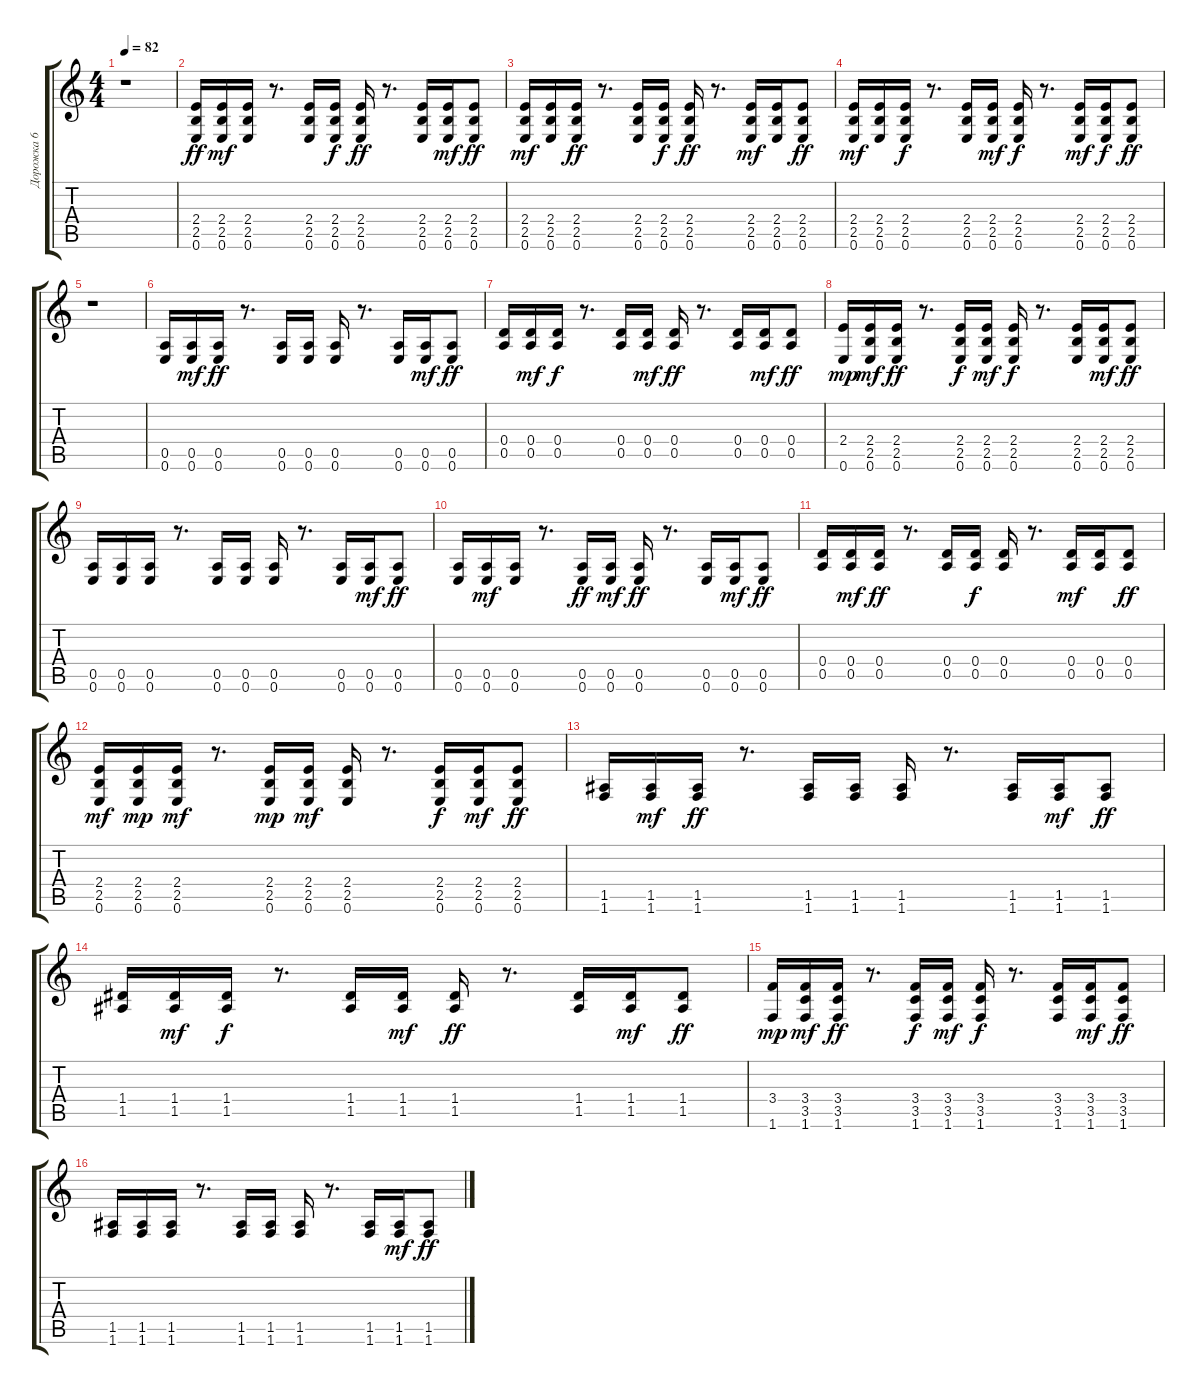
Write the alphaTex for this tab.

\track ("Дорожка 6" "Дорожка 6") {instrument overdrivenguitar}
\staff {score tabs}
\tuning (E4 B3 G3 D3 A2 E2) {hide}
\ts (4 4)
\tempo 82
\clef g2
\ks c
r.1{dy f} |
(2.4 2.5 0.6).16{dy ff} (2.4 2.5 0.6).16{dy mf} (2.4 2.5 0.6).16 r.8{d} (2.4 2.5 0.6).16 (2.4 2.5 0.6).16{dy f} (2.4 2.5 0.6).16{dy ff} r.8{d} (2.4 2.5 0.6).16 (2.4 2.5 0.6).16{dy mf} (2.4 2.5 0.6).8{dy ff} |
(2.4 2.5 0.6).16{dy mf} (2.4 2.5 0.6).16 (2.4 2.5 0.6).16{dy ff} r.8{d} (2.4 2.5 0.6).16 (2.4 2.5 0.6).16{dy f} (2.4 2.5 0.6).16{dy ff} r.8{d} (2.4 2.5 0.6).16{dy mf} (2.4 2.5 0.6).16 (2.4 2.5 0.6).8{dy ff} |
(2.4 2.5 0.6).16{dy mf} (2.4 2.5 0.6).16 (2.4 2.5 0.6).16{dy f} r.8{d} (2.4 2.5 0.6).16 (2.4 2.5 0.6).16{dy mf} (2.4 2.5 0.6).16{dy f} r.8{d} (2.4 2.5 0.6).16{dy mf} (2.4 2.5 0.6).16{dy f} (2.4 2.5 0.6).8{dy ff} |
r.1 |
(0.5 0.6).16 (0.5 0.6).16{dy mf} (0.5 0.6).16{dy ff} r.8{d} (0.5 0.6).16 (0.5 0.6).16 (0.5 0.6).16 r.8{d} (0.5 0.6).16 (0.5 0.6).16{dy mf} (0.5 0.6).8{dy ff} |
(0.4 0.5).16 (0.4 0.5).16{dy mf} (0.4 0.5).16{dy f} r.8{d} (0.4 0.5).16 (0.4 0.5).16{dy mf} (0.4 0.5).16{dy ff} r.8{d} (0.4 0.5).16 (0.4 0.5).16{dy mf} (0.4 0.5).8{dy ff} |
(2.4 0.6).16{dy mp} (2.4 2.5 0.6).16{dy mf} (2.4 2.5 0.6).16{dy ff} r.8{d} (2.4 2.5 0.6).16{dy f} (2.4 2.5 0.6).16{dy mf} (2.4 2.5 0.6).16{dy f} r.8{d} (2.4 2.5 0.6).16 (2.4 2.5 0.6).16{dy mf} (2.4 2.5 0.6).8{dy ff} |
(0.5 0.6).16 (0.5 0.6).16 (0.5 0.6).16 r.8{d} (0.5 0.6).16 (0.5 0.6).16 (0.5 0.6).16 r.8{d} (0.5 0.6).16 (0.5 0.6).16{dy mf} (0.5 0.6).8{dy ff} |
(0.5 0.6).16 (0.5 0.6).16{dy mf} (0.5 0.6).16 r.8{d} (0.5 0.6).16{dy ff} (0.5 0.6).16{dy mf} (0.5 0.6).16{dy ff} r.8{d} (0.5 0.6).16 (0.5 0.6).16{dy mf} (0.5 0.6).8{dy ff} |
(0.4 0.5).16 (0.4 0.5).16{dy mf} (0.4 0.5).16{dy ff} r.8{d} (0.4 0.5).16 (0.4 0.5).16{dy f} (0.4 0.5).16 r.8{d} (0.4 0.5).16{dy mf} (0.4 0.5).16 (0.4 0.5).8{dy ff} |
(2.4 2.5 0.6).16{dy mf} (2.4 2.5 0.6).16{dy mp} (2.4 2.5 0.6).16{dy mf} r.8{d} (2.4 2.5 0.6).16{dy mp} (2.4 2.5 0.6).16{dy mf} (2.4 2.5 0.6).16 r.8{d} (2.4 2.5 0.6).16{dy f} (2.4 2.5 0.6).16{dy mf} (2.4 2.5 0.6).8{dy ff} |
(1.5 1.6).16 (1.5 1.6).16{dy mf} (1.5 1.6).16{dy ff} r.8{d} (1.5 1.6).16 (1.5 1.6).16 (1.5 1.6).16 r.8{d} (1.5 1.6).16 (1.5 1.6).16{dy mf} (1.5 1.6).8{dy ff} |
(1.4 1.5).16 (1.4 1.5).16{dy mf} (1.4 1.5).16{dy f} r.8{d} (1.4 1.5).16 (1.4 1.5).16{dy mf} (1.4 1.5).16{dy ff} r.8{d} (1.4 1.5).16 (1.4 1.5).16{dy mf} (1.4 1.5).8{dy ff} |
(3.4 1.6).16{dy mp} (3.4 3.5 1.6).16{dy mf} (3.4 3.5 1.6).16{dy ff} r.8{d} (3.4 3.5 1.6).16{dy f} (3.4 3.5 1.6).16{dy mf} (3.4 3.5 1.6).16{dy f} r.8{d} (3.4 3.5 1.6).16 (3.4 3.5 1.6).16{dy mf} (3.4 3.5 1.6).8{dy ff} |
(1.5 1.6).16 (1.5 1.6).16 (1.5 1.6).16 r.8{d} (1.5 1.6).16 (1.5 1.6).16 (1.5 1.6).16 r.8{d} (1.5 1.6).16 (1.5 1.6).16{dy mf} (1.5 1.6).8{dy ff}
